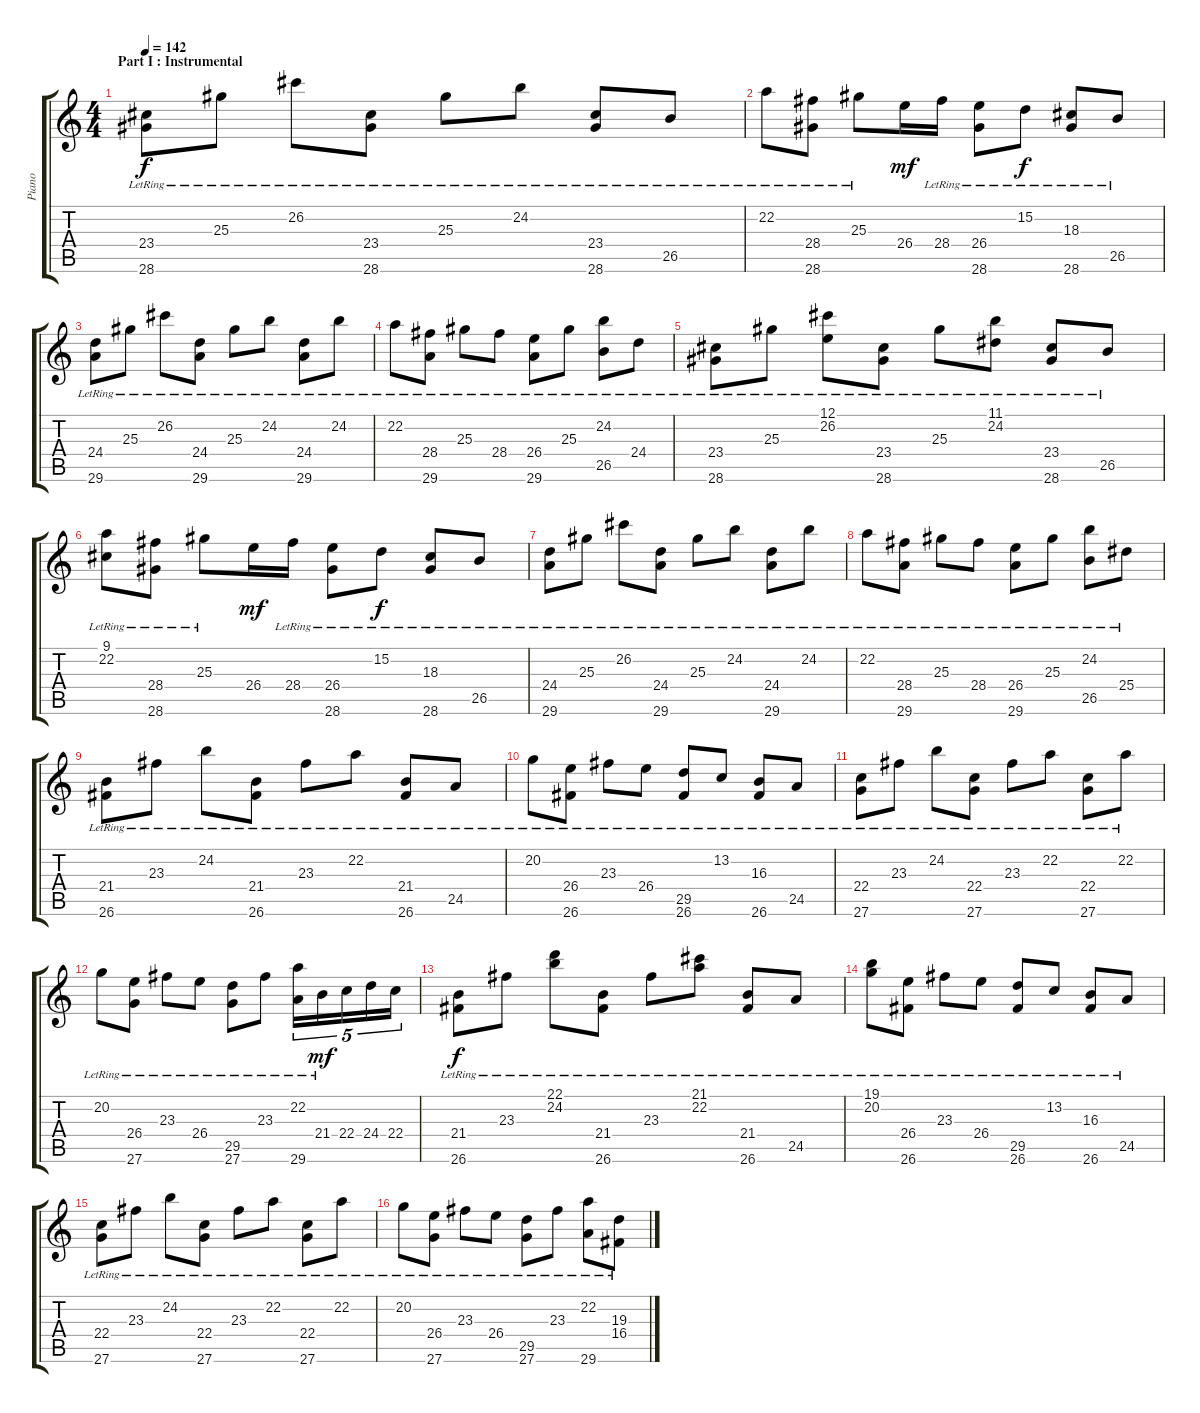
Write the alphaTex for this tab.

\track ("Piano" "Piano") {instrument acousticgrandpiano}
\staff {score tabs}
\tuning (E4 B3 G3 D3 A2 E2) {hide}
\ts (4 4)
\section ("" "Part I : Instrumental")
\tempo 142
\clef g2
\ks c
(23.4{lr} 28.6).8{dy f instrument acousticgrandpiano} 25.3{lr}.8 26.2{lr}.8 (23.4{lr} 28.6).8 25.3{lr}.8 24.2{lr}.8 (23.4{lr} 28.6).8 26.5{lr}.8 |
22.2{lr}.8 (28.4{lr} 28.6{lr}).8 25.3{lr}.8 26.4.16{dy mf} 28.4{lr}.16 (26.4 28.6{lr}).8 15.2{lr}.8{dy f} (18.3{lr} 28.6{lr}).8 26.5{lr}.8 |
(24.4{lr} 29.6{lr}).8 25.3{lr}.8 26.2{lr}.8 (24.4{lr} 29.6{lr}).8 25.3{lr}.8 24.2{lr}.8 (24.4{lr} 29.6{lr}).8 24.2{lr}.8 |
22.2{lr}.8 (28.4{lr} 29.6{lr}).8 25.3{lr}.8 28.4{lr}.8 (26.4 29.6{lr}).8 25.3{lr}.8 (24.2{lr} 26.5{lr}).8 24.4{lr}.8 |
(23.4{lr} 28.6).8 25.3{lr}.8 (12.1{lr} 26.2{lr}).8 (23.4{lr} 28.6).8 25.3{lr}.8 (11.1{lr} 24.2{lr}).8 (23.4{lr} 28.6).8 26.5{lr}.8 |
(9.1{lr} 22.2{lr}).8 (28.4{lr} 28.6{lr}).8 25.3{lr}.8 26.4.16{dy mf} 28.4{lr}.16 (26.4 28.6{lr}).8 15.2{lr}.8{dy f} (18.3{lr} 28.6{lr}).8 26.5{lr}.8 |
(24.4{lr} 29.6{lr}).8 25.3{lr}.8 26.2{lr}.8 (24.4{lr} 29.6{lr}).8 25.3{lr}.8 24.2{lr}.8 (24.4{lr} 29.6{lr}).8 24.2{lr}.8 |
22.2{lr}.8 (28.4{lr} 29.6{lr}).8 25.3{lr}.8 28.4{lr}.8 (26.4 29.6{lr}).8 25.3{lr}.8 (24.2{lr} 26.5{lr}).8 25.4{lr}.8 |
(21.4{lr} 26.6).8 23.3{lr}.8 24.2{lr}.8 (21.4{lr} 26.6).8 23.3{lr}.8 22.2{lr}.8 (21.4{lr} 26.6).8 24.5{lr}.8 |
20.2{lr}.8 (26.4{lr} 26.6{lr}).8 23.3{lr}.8 26.4{lr}.8 (29.5{lr} 26.6{lr}).8 13.2{lr}.8 (16.3{lr} 26.6{lr}).8 24.5{lr}.8 |
(22.4{lr} 27.6{lr}).8 23.3{lr}.8 24.2{lr}.8 (22.4{lr} 27.6{lr}).8 23.3{lr}.8 22.2{lr}.8 (22.4{lr} 27.6{lr}).8 22.2{lr}.8 |
20.2{lr}.8 (26.4{lr} 27.6{lr}).8 23.3{lr}.8 26.4{lr}.8 (29.5{lr} 27.6{lr}).8 23.3{lr}.8 (22.2{lr} 29.6{lr}).16{tu (5 4)} 21.4{lr}.16{tu (5 4) dy mf} 22.4.16{tu (5 4)} 24.4.16{tu (5 4)} 22.4.16{tu (5 4)} |
(21.4{lr} 26.6).8{dy f} 23.3{lr}.8 (22.1{lr} 24.2{lr}).8 (21.4{lr} 26.6).8 23.3{lr}.8 (21.1{lr} 22.2{lr}).8 (21.4{lr} 26.6).8 24.5{lr}.8 |
(19.1{lr} 20.2{lr}).8 (26.4{lr} 26.6{lr}).8 23.3{lr}.8 26.4{lr}.8 (29.5{lr} 26.6{lr}).8 13.2{lr}.8 (16.3{lr} 26.6{lr}).8 24.5{lr}.8 |
(22.4{lr} 27.6{lr}).8 23.3{lr}.8 24.2{lr}.8 (22.4{lr} 27.6{lr}).8 23.3{lr}.8 22.2{lr}.8 (22.4{lr} 27.6{lr}).8 22.2{lr}.8 |
20.2{lr}.8 (26.4{lr} 27.6{lr}).8 23.3{lr}.8 26.4{lr}.8 (29.5{lr} 27.6{lr}).8 23.3{lr}.8 (22.2{lr} 29.6{lr}).8 (19.3 16.4{lr}).8
